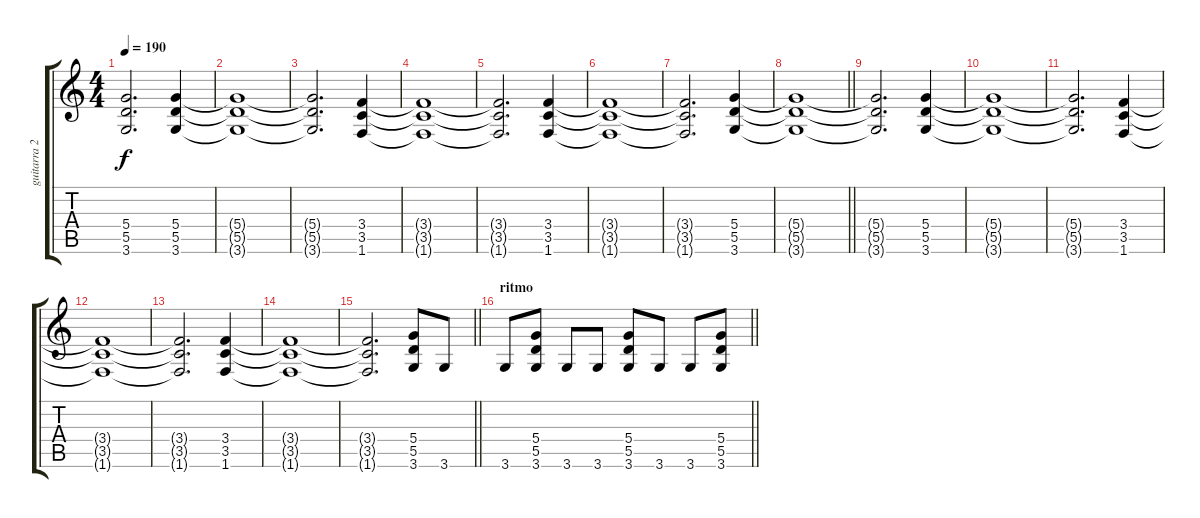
\track ("guitarra 2" "guitarra 2") {instrument distortionguitar}
\staff {score tabs}
\tuning (E4 B3 G3 D3 A2 E2) {hide}
\ts (4 4)
\tempo 190
\clef g2
\ks c
(5.4{t} 5.5{t} 3.6{t}).2{d dy f} (5.4 5.5 3.6).4 |
(5.4{t} 5.5{t} 3.6{t}).1 |
(5.4{t} 5.5{t} 3.6{t}).2{d} (3.4 3.5 1.6).4 |
(3.4{t} 3.5{t} 1.6{t}).1 |
(3.4{t} 3.5{t} 1.6{t}).2{d} (3.4 3.5 1.6).4 |
(3.4{t} 3.5{t} 1.6{t}).1 |
(3.4{t} 3.5{t} 1.6{t}).2{d} (5.4 5.5 3.6).4 |
\barLineRight lightlight
(5.4{t} 5.5{t} 3.6{t}).1 |
(5.4{t} 5.5{t} 3.6{t}).2{d} (5.4 5.5 3.6).4 |
(5.4{t} 5.5{t} 3.6{t}).1 |
(5.4{t} 5.5{t} 3.6{t}).2{d} (3.4 3.5 1.6).4 |
(3.4{t} 3.5{t} 1.6{t}).1 |
(3.4{t} 3.5{t} 1.6{t}).2{d} (3.4 3.5 1.6).4 |
(3.4{t} 3.5{t} 1.6{t}).1 |
\barLineRight lightlight
(3.4{t} 3.5{t} 1.6{t}).2{d} (5.4 5.5 3.6).8 3.6.8 |
\section ("" "ritmo")
\barLineRight lightlight
3.6.8 (5.4 5.5 3.6).8 3.6.8 3.6.8 (5.4 5.5 3.6).8 3.6.8 3.6.8 (5.4 5.5 3.6).8
